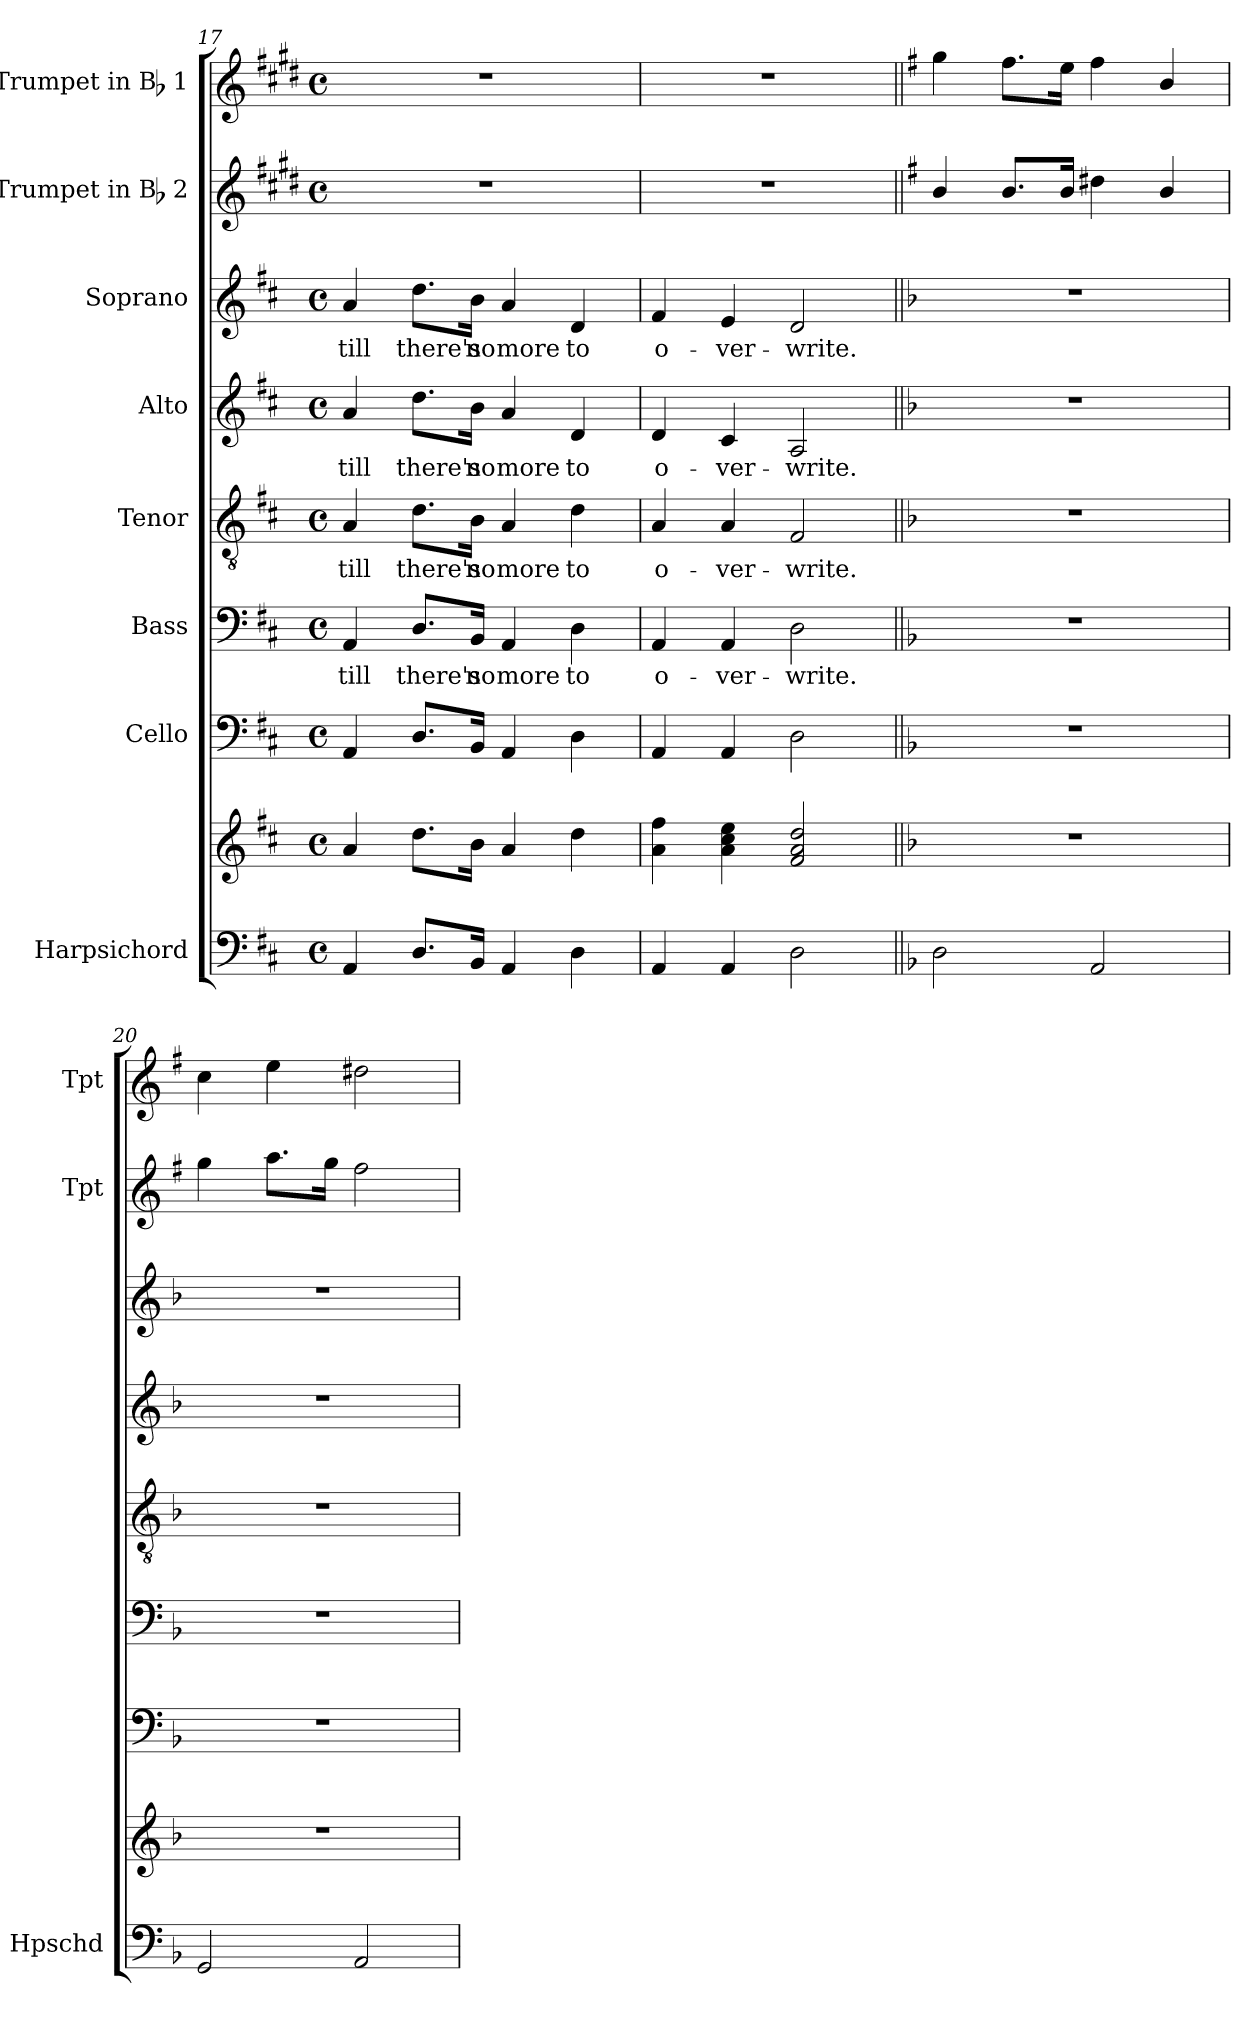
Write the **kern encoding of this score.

**kern	**kern	**kern	**kern	**text	**kern	**text	**kern	**text	**kern	**text	**kern	**kern
*part8	*part8	*part7	*part6	*part6	*part5	*part5	*part4	*part4	*part3	*part3	*part2	*part1
*staff9	*staff8	*staff7	*staff6	*staff6	*staff5	*staff5	*staff4	*staff4	*staff3	*staff3	*staff2	*staff1
*I"Harpsichord	*	*I"Cello	*I"Bass	*	*I"Tenor	*	*I"Alto	*	*I"Soprano	*	*I"Trumpet in Bb 2	*I"Trumpet in Bb 1
*I'Hpschd	*	*	*	*	*	*	*	*	*	*	*I'Tpt	*I'Tpt
*clefF4	*clefG2	*clefF4	*clefF4	*	*clefGv2	*	*clefG2	*	*clefG2	*	*clefG2	*clefG2
*	*	*	*	*	*	*	*	*	*	*	*ITrd1c2	*ITrd1c2
*k[f#c#]	*k[f#c#]	*k[f#c#]	*k[f#c#]	*	*k[f#c#]	*	*k[f#c#]	*	*k[f#c#]	*	*k[f#c#]	*k[f#c#]
*D:	*D:	*D:	*D:	*	*D:	*	*D:	*	*D:	*	*D:	*D:
*M4/4	*M4/4	*M4/4	*M4/4	*	*M4/4	*	*M4/4	*	*M4/4	*	*M4/4	*M4/4
*met(c)	*met(c)	*met(c)	*met(c)	*	*met(c)	*	*met(c)	*	*met(c)	*	*met(c)	*met(c)
=17	=17	=17	=17	=17	=17	=17	=17	=17	=17	=17	=17	=17
4AA/	4a/	4AA/	4AA/	till	4A/	till	4a/	till	4a/	till	1r	1r
8.D/L	8.dd\L	8.D/L	8.D/L	there's	8.d\L	there's	8.dd\L	there's	8.dd\L	there's	.	.
16BB/Jk	16b\Jk	16BB/Jk	16BB/Jk	no	16B\Jk	no	16b\Jk	no	16b\Jk	no	.	.
4AA/	4a/	4AA/	4AA/	more	4A/	more	4a/	more	4a/	more	.	.
4D\	4dd\	4D\	4D\	to	4d\	to	4d/	to	4d/	to	.	.
=18	=18	=18	=18	=18	=18	=18	=18	=18	=18	=18	=18	=18
4AA/	4a\ 4ff#\	4AA/	4AA/	o-	4A/	o-	4d/	o-	4f#/	o-	1r	1r
4AA/	4a\ 4cc#\ 4ee\	4AA/	4AA/	-ver-	4A/	-ver-	4c#/	-ver-	4e/	-ver-	.	.
2D\	2f#/ 2a/ 2dd/	2D\	2D\	-write.	2F#/	-write.	2A/	-write.	2d/	-write.	.	.
=19||	=19||	=19||	=19||	=19||	=19||	=19||	=19||	=19||	=19||	=19||	=19||	=19||
*k[b-]	*k[b-]	*k[b-]	*k[b-]	*	*k[b-]	*	*k[b-]	*	*k[b-]	*	*k[b-]	*k[b-]
*d:	*d:	*d:	*d:	*	*d:	*	*d:	*	*d:	*	*d:	*d:
2D\	1r	1r	1r	.	1r	.	1r	.	1r	.	4a/	4ff\
.	.	.	.	.	.	.	.	.	.	.	8.a/L	8.ee\L
.	.	.	.	.	.	.	.	.	.	.	16a/Jk	16dd\Jk
2AA/	.	.	.	.	.	.	.	.	.	.	4cc#X\	4ee\
.	.	.	.	.	.	.	.	.	.	.	4a/	4a/
=20	=20	=20	=20	=20	=20	=20	=20	=20	=20	=20	=20	=20
2GG/	1r	1r	1r	.	1r	.	1r	.	1r	.	4ff\	4b-\
.	.	.	.	.	.	.	.	.	.	.	8.gg\L	4dd\
.	.	.	.	.	.	.	.	.	.	.	16ff\Jk	.
2AA/	.	.	.	.	.	.	.	.	.	.	2ee\	2cc#X\
=	=	=	=	=	=	=	=	=	=	=	=	=
*-	*-	*-	*-	*-	*-	*-	*-	*-	*-	*-	*-	*-
